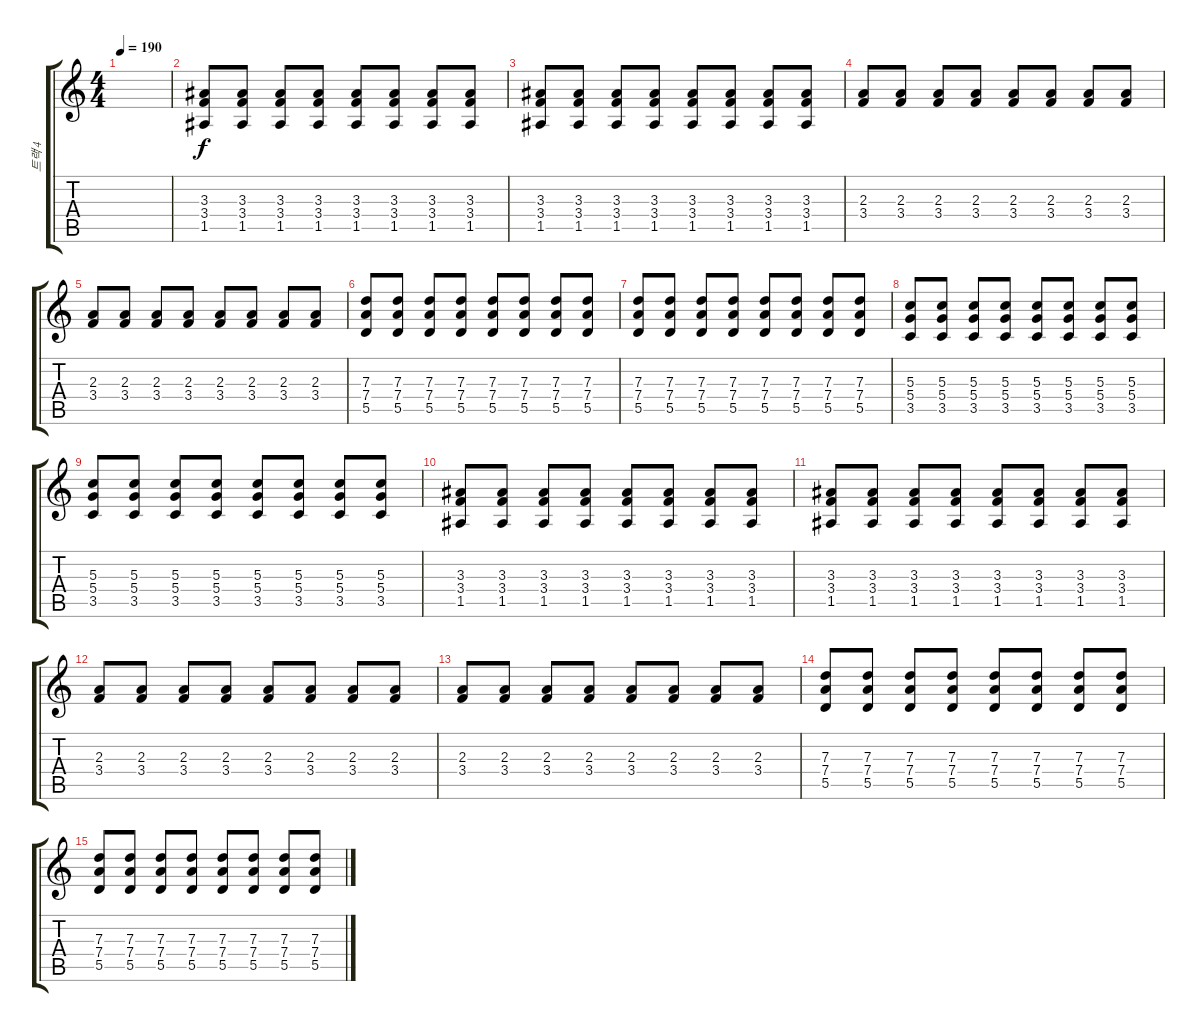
\track ("트랙 4" "트랙 4") {instrument overdrivenguitar}
\staff {score tabs}
\tuning (E4 B3 G3 D3 A2 E2) {hide}
\ts (4 4)
\tempo 190
\clef g2
\ks c
|
(3.3 3.4 1.5).8 (3.3 3.4 1.5).8 (3.3 3.4 1.5).8 (3.3 3.4 1.5).8 (3.3 3.4 1.5).8 (3.3 3.4 1.5).8 (3.3 3.4 1.5).8 (3.3 3.4 1.5).8 |
(3.3 3.4 1.5).8 (3.3 3.4 1.5).8 (3.3 3.4 1.5).8 (3.3 3.4 1.5).8 (3.3 3.4 1.5).8 (3.3 3.4 1.5).8 (3.3 3.4 1.5).8 (3.3 3.4 1.5).8 |
(2.3 3.4).8 (2.3 3.4).8 (2.3 3.4).8 (2.3 3.4).8 (2.3 3.4).8 (2.3 3.4).8 (2.3 3.4).8 (2.3 3.4).8 |
(2.3 3.4).8 (2.3 3.4).8 (2.3 3.4).8 (2.3 3.4).8 (2.3 3.4).8 (2.3 3.4).8 (2.3 3.4).8 (2.3 3.4).8 |
(7.3 7.4 5.5).8 (7.3 7.4 5.5).8 (7.3 7.4 5.5).8 (7.3 7.4 5.5).8 (7.3 7.4 5.5).8 (7.3 7.4 5.5).8 (7.3 7.4 5.5).8 (7.3 7.4 5.5).8 |
(7.3 7.4 5.5).8 (7.3 7.4 5.5).8 (7.3 7.4 5.5).8 (7.3 7.4 5.5).8 (7.3 7.4 5.5).8 (7.3 7.4 5.5).8 (7.3 7.4 5.5).8 (7.3 7.4 5.5).8 |
(5.3 5.4 3.5).8 (5.3 5.4 3.5).8 (5.3 5.4 3.5).8 (5.3 5.4 3.5).8 (5.3 5.4 3.5).8 (5.3 5.4 3.5).8 (5.3 5.4 3.5).8 (5.3 5.4 3.5).8 |
(5.3 5.4 3.5).8 (5.3 5.4 3.5).8 (5.3 5.4 3.5).8 (5.3 5.4 3.5).8 (5.3 5.4 3.5).8 (5.3 5.4 3.5).8 (5.3 5.4 3.5).8 (5.3 5.4 3.5).8 |
(3.3 3.4 1.5).8 (3.3 3.4 1.5).8 (3.3 3.4 1.5).8 (3.3 3.4 1.5).8 (3.3 3.4 1.5).8 (3.3 3.4 1.5).8 (3.3 3.4 1.5).8 (3.3 3.4 1.5).8 |
(3.3 3.4 1.5).8 (3.3 3.4 1.5).8 (3.3 3.4 1.5).8 (3.3 3.4 1.5).8 (3.3 3.4 1.5).8 (3.3 3.4 1.5).8 (3.3 3.4 1.5).8 (3.3 3.4 1.5).8 |
(2.3 3.4).8 (2.3 3.4).8 (2.3 3.4).8 (2.3 3.4).8 (2.3 3.4).8 (2.3 3.4).8 (2.3 3.4).8 (2.3 3.4).8 |
(2.3 3.4).8 (2.3 3.4).8 (2.3 3.4).8 (2.3 3.4).8 (2.3 3.4).8 (2.3 3.4).8 (2.3 3.4).8 (2.3 3.4).8 |
(7.3 7.4 5.5).8 (7.3 7.4 5.5).8 (7.3 7.4 5.5).8 (7.3 7.4 5.5).8 (7.3 7.4 5.5).8 (7.3 7.4 5.5).8 (7.3 7.4 5.5).8 (7.3 7.4 5.5).8 |
(7.3 7.4 5.5).8 (7.3 7.4 5.5).8 (7.3 7.4 5.5).8 (7.3 7.4 5.5).8 (7.3 7.4 5.5).8 (7.3 7.4 5.5).8 (7.3 7.4 5.5).8 (7.3 7.4 5.5).8
